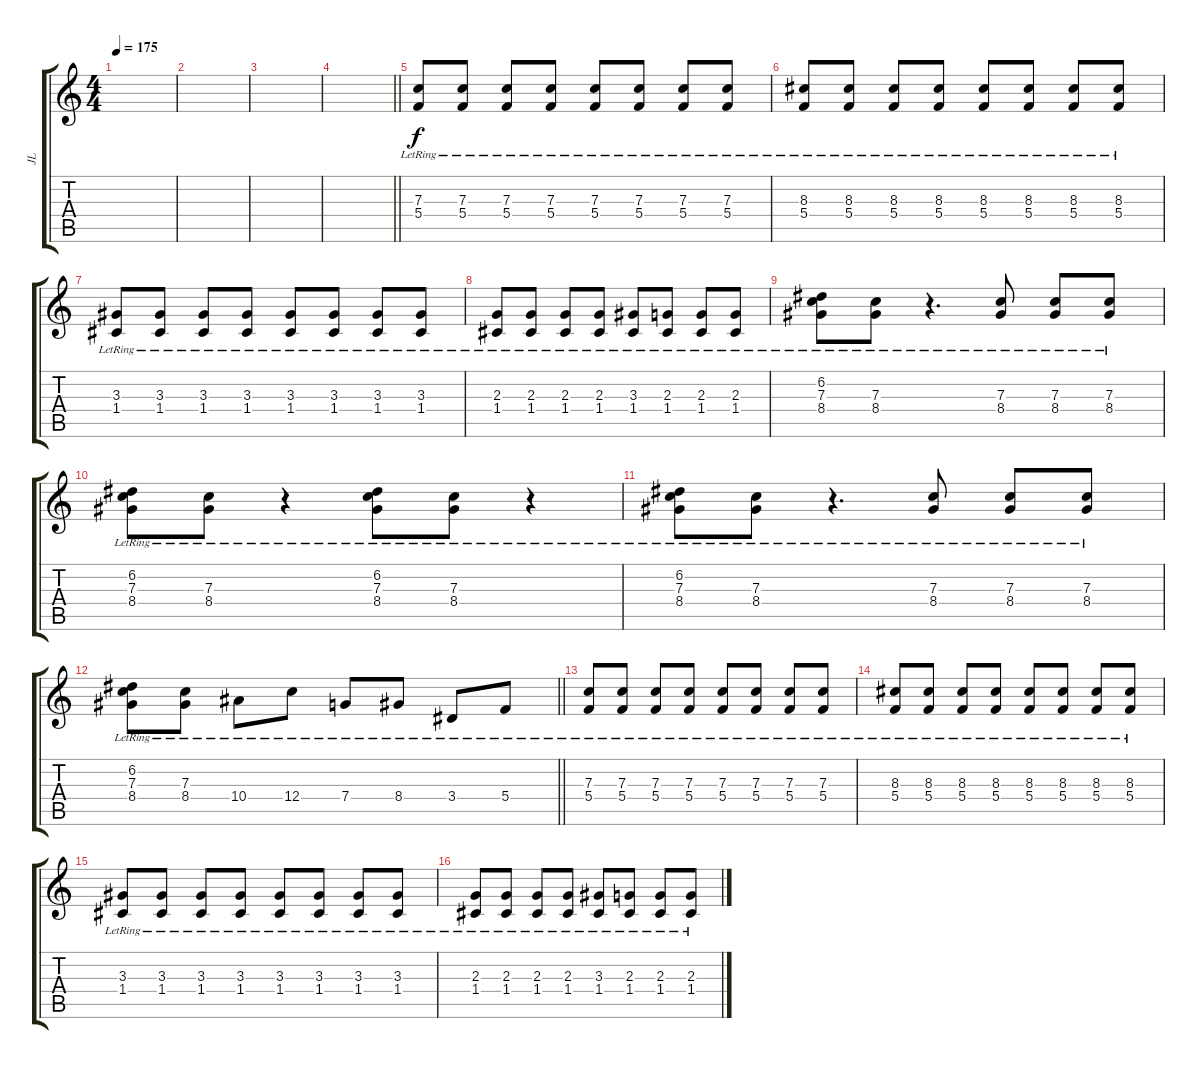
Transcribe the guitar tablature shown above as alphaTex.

\track ("JL" "JL") {instrument electricguitarjazz}
\staff {score tabs}
\tuning (D4 A3 F3 C3 G2 C2) {hide}
\ts (4 4)
\tempo 175
\clef g2
\ks c
|
|
|
\barLineRight lightlight
|
\section ("" "")
(7.3{lr} 5.4{lr}).8 (7.3{lr} 5.4{lr}).8 (7.3{lr} 5.4{lr}).8 (7.3{lr} 5.4{lr}).8 (7.3{lr} 5.4{lr}).8 (7.3{lr} 5.4{lr}).8 (7.3{lr} 5.4{lr}).8 (7.3{lr} 5.4{lr}).8 |
(8.3{lr} 5.4{lr}).8 (8.3{lr} 5.4{lr}).8 (8.3{lr} 5.4{lr}).8 (8.3{lr} 5.4{lr}).8 (8.3{lr} 5.4{lr}).8 (8.3{lr} 5.4{lr}).8 (8.3{lr} 5.4{lr}).8 (8.3{lr} 5.4{lr}).8 |
(3.3{lr} 1.4{lr}).8 (3.3{lr} 1.4{lr}).8 (3.3{lr} 1.4{lr}).8 (3.3{lr} 1.4{lr}).8 (3.3{lr} 1.4{lr}).8 (3.3{lr} 1.4{lr}).8 (3.3{lr} 1.4{lr}).8 (3.3{lr} 1.4{lr}).8 |
(2.3{lr} 1.4{lr}).8 (2.3{lr} 1.4{lr}).8 (2.3{lr} 1.4{lr}).8 (2.3{lr} 1.4{lr}).8 (3.3{lr} 1.4{lr}).8 (2.3{lr} 1.4{lr}).8 (2.3{lr} 1.4{lr}).8 (2.3{lr} 1.4{lr}).8 |
(6.2{lr} 7.3{lr} 8.4{lr}).8 (7.3{lr} 8.4{lr}).8 r.4{d} (7.3{lr} 8.4{lr}).8 (7.3{lr} 8.4{lr}).8 (7.3{lr} 8.4{lr}).8 |
(6.2{lr} 7.3{lr} 8.4{lr}).8 (7.3{lr} 8.4{lr}).8 r.4 (6.2{lr} 7.3{lr} 8.4{lr}).8 (7.3{lr} 8.4{lr}).8 r.4 |
(6.2{lr} 7.3{lr} 8.4{lr}).8 (7.3{lr} 8.4{lr}).8 r.4{d} (7.3{lr} 8.4{lr}).8 (7.3{lr} 8.4{lr}).8 (7.3{lr} 8.4{lr}).8 |
\barLineRight lightlight
(6.2{lr} 7.3{lr} 8.4{lr}).8 (7.3{lr} 8.4{lr}).8 10.4{lr}.8 12.4{lr}.8 7.4{lr}.8 8.4{lr}.8 3.4{lr}.8 5.4{lr}.8 |
\section ("" "")
(7.3{lr} 5.4{lr}).8 (7.3{lr} 5.4{lr}).8 (7.3{lr} 5.4{lr}).8 (7.3{lr} 5.4{lr}).8 (7.3{lr} 5.4{lr}).8 (7.3{lr} 5.4{lr}).8 (7.3{lr} 5.4{lr}).8 (7.3{lr} 5.4{lr}).8 |
(8.3{lr} 5.4{lr}).8 (8.3{lr} 5.4{lr}).8 (8.3{lr} 5.4{lr}).8 (8.3{lr} 5.4{lr}).8 (8.3{lr} 5.4{lr}).8 (8.3{lr} 5.4{lr}).8 (8.3{lr} 5.4{lr}).8 (8.3{lr} 5.4{lr}).8 |
(3.3{lr} 1.4{lr}).8 (3.3{lr} 1.4{lr}).8 (3.3{lr} 1.4{lr}).8 (3.3{lr} 1.4{lr}).8 (3.3{lr} 1.4{lr}).8 (3.3{lr} 1.4{lr}).8 (3.3{lr} 1.4{lr}).8 (3.3{lr} 1.4{lr}).8 |
(2.3{lr} 1.4{lr}).8 (2.3{lr} 1.4{lr}).8 (2.3{lr} 1.4{lr}).8 (2.3{lr} 1.4{lr}).8 (3.3{lr} 1.4{lr}).8 (2.3{lr} 1.4{lr}).8 (2.3{lr} 1.4{lr}).8 (2.3{lr} 1.4{lr}).8
